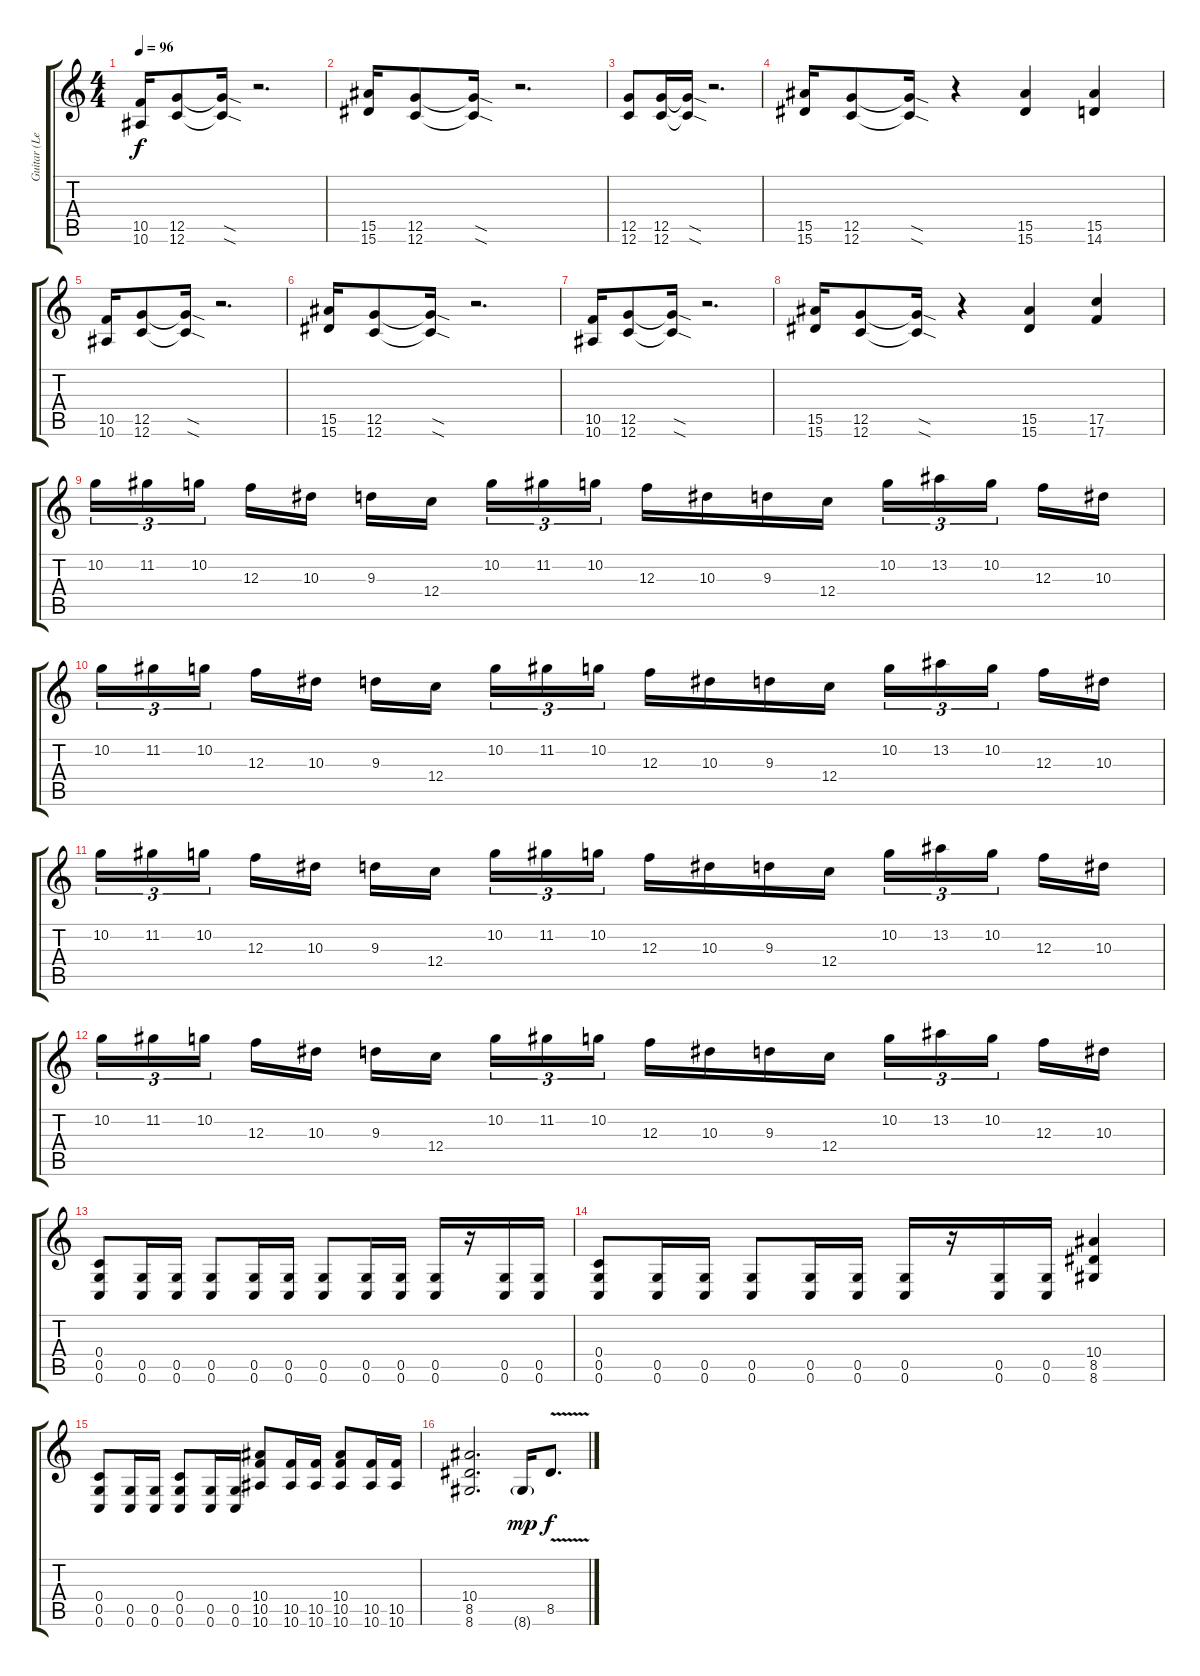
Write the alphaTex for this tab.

\track ("Guitar (Left)" "Guitar (Le") {instrument distortionguitar}
\staff {score tabs}
\tuning (D4 A3 F3 C3 G2 C2) {hide}
\ts (4 4)
\tempo 96
\clef g2
\ks c
(10.5 10.6).16{dy f} (12.5 12.6).8 (12.5{sod t} 12.6{sod t}).16 r.2{d} |
(15.5 15.6).16 (12.5 12.6).8 (12.5{sod t} 12.6{sod t}).16 r.2{d} |
(12.5 12.6).8 (12.5 12.6).16 (12.5{sod t} 12.6{sod t}).16 r.2{d} |
(15.5 15.6).16 (12.5 12.6).8 (12.5{sod t} 12.6{sod t}).16 r.4 (15.5 15.6).4 (15.5 14.6).4 |
(10.5 10.6).16 (12.5 12.6).8 (12.5{sod t} 12.6{sod t}).16 r.2{d} |
(15.5 15.6).16 (12.5 12.6).8 (12.5{sod t} 12.6{sod t}).16 r.2{d} |
(10.5 10.6).16 (12.5 12.6).8 (12.5{sod t} 12.6{sod t}).16 r.2{d} |
(15.5 15.6).16 (12.5 12.6).8 (12.5{sod t} 12.6{sod t}).16 r.4 (15.5 15.6).4 (17.5 17.6).4 |
10.2.16{tu (3 2)} 11.2.16{tu (3 2)} 10.2.16{tu (3 2) beam splitsecondary} 12.3.16 10.3.16 9.3.16 12.4.16{beam splitsecondary} 10.2.16{tu (3 2)} 11.2.16{tu (3 2)} 10.2.16{tu (3 2)} 12.3.16 10.3.16 9.3.16 12.4.16 10.2.16{tu (3 2)} 13.2.16{tu (3 2)} 10.2.16{tu (3 2) beam splitsecondary} 12.3.16 10.3.16 |
10.2.16{tu (3 2)} 11.2.16{tu (3 2)} 10.2.16{tu (3 2) beam splitsecondary} 12.3.16 10.3.16 9.3.16 12.4.16{beam splitsecondary} 10.2.16{tu (3 2)} 11.2.16{tu (3 2)} 10.2.16{tu (3 2)} 12.3.16 10.3.16 9.3.16 12.4.16 10.2.16{tu (3 2)} 13.2.16{tu (3 2)} 10.2.16{tu (3 2) beam splitsecondary} 12.3.16 10.3.16 |
10.2.16{tu (3 2)} 11.2.16{tu (3 2)} 10.2.16{tu (3 2) beam splitsecondary} 12.3.16 10.3.16 9.3.16 12.4.16{beam splitsecondary} 10.2.16{tu (3 2)} 11.2.16{tu (3 2)} 10.2.16{tu (3 2)} 12.3.16 10.3.16 9.3.16 12.4.16 10.2.16{tu (3 2)} 13.2.16{tu (3 2)} 10.2.16{tu (3 2) beam splitsecondary} 12.3.16 10.3.16 |
10.2.16{tu (3 2)} 11.2.16{tu (3 2)} 10.2.16{tu (3 2) beam splitsecondary} 12.3.16 10.3.16 9.3.16 12.4.16{beam splitsecondary} 10.2.16{tu (3 2)} 11.2.16{tu (3 2)} 10.2.16{tu (3 2)} 12.3.16 10.3.16 9.3.16 12.4.16 10.2.16{tu (3 2)} 13.2.16{tu (3 2)} 10.2.16{tu (3 2) beam splitsecondary} 12.3.16 10.3.16 |
(0.4 0.5 0.6).8 (0.5 0.6).16 (0.5 0.6).16 (0.5 0.6).8 (0.5 0.6).16 (0.5 0.6).16 (0.5 0.6).8 (0.5 0.6).16 (0.5 0.6).16 (0.5 0.6).16 r.16 (0.5 0.6).16 (0.5 0.6).16 |
(0.4 0.5 0.6).8 (0.5 0.6).16 (0.5 0.6).16 (0.5 0.6).8 (0.5 0.6).16 (0.5 0.6).16 (0.5 0.6).16 r.16 (0.5 0.6).16 (0.5 0.6).16 (10.4 8.5 8.6).4 |
(0.4 0.5 0.6).8 (0.5 0.6).16 (0.5 0.6).16 (0.4 0.5 0.6).8 (0.5 0.6).16 (0.5 0.6).16 (10.4 10.5 10.6).8 (10.5 10.6).16 (10.5 10.6).16 (10.4 10.5 10.6).8 (10.5 10.6).16 (10.5 10.6).16 |
(10.4 8.5 8.6).2{d} 8.6{g}.16{dy mp} 8.5{v}.8{d dy f instrument guitarharmonics}
